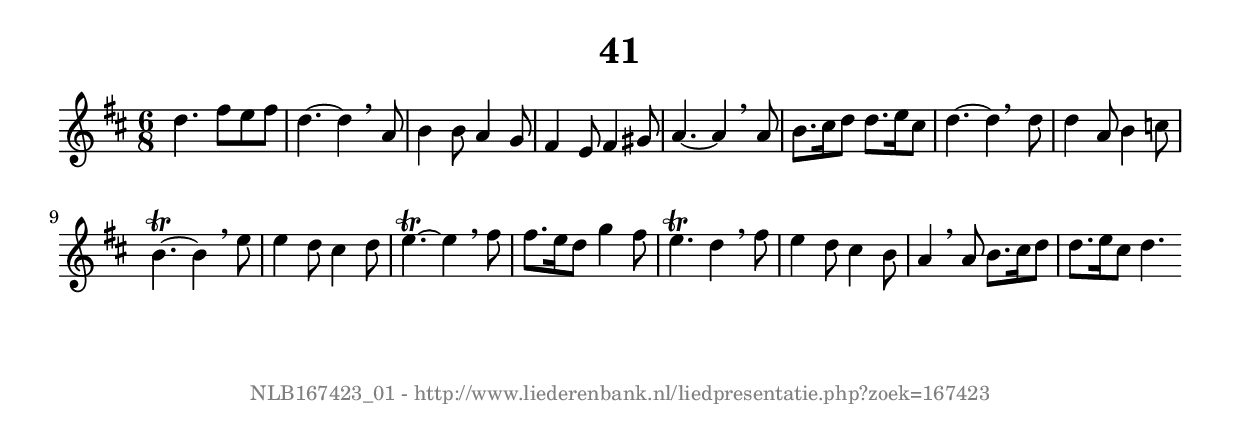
%
% produced by wce2krn 1.64 (7 June 2014)
%
\version"2.16"
#(append! paper-alist '(("long" . (cons (* 210 mm) (* 2000 mm)))))
#(set-default-paper-size "long")
sb = {\breathe}
mBreak = {\breathe }
bBreak = {\breathe }
x = {\once\override NoteHead #'style = #'cross }
gl=\glissando
itime={\override Staff.TimeSignature #'stencil = ##f }
ficta = {\once\set suggestAccidentals = ##t}
fine = {\once\override Score.RehearsalMark #'self-alignment-X = #1 \mark \markup {\italic{Fine}}}
dc = {\once\override Score.RehearsalMark #'self-alignment-X = #1 \mark \markup {\italic{D.C.}}}
dcf = {\once\override Score.RehearsalMark #'self-alignment-X = #1 \mark \markup {\italic{D.C. al Fine}}}
dcc = {\once\override Score.RehearsalMark #'self-alignment-X = #1 \mark \markup {\italic{D.C. al Coda}}}
ds = {\once\override Score.RehearsalMark #'self-alignment-X = #1 \mark \markup {\italic{D.S.}}}
dsf = {\once\override Score.RehearsalMark #'self-alignment-X = #1 \mark \markup {\italic{D.S. al Fine}}}
dsc = {\once\override Score.RehearsalMark #'self-alignment-X = #1 \mark \markup {\italic{D.S. al Coda}}}
pv = {\set Score.repeatCommands = #'((volta "1"))}
sv = {\set Score.repeatCommands = #'((volta "2"))}
tv = {\set Score.repeatCommands = #'((volta "3"))}
qv = {\set Score.repeatCommands = #'((volta "4"))}
xv = {\set Score.repeatCommands = #'((volta #f))}
\header{ tagline = ""
title = "41"
}
\score {{
\key d \major
\relative g'
{
\set melismaBusyProperties = #'()
\time 6/8
\tempo 4=120
\override Score.MetronomeMark #'transparent = ##t
\override Score.RehearsalMark #'break-visibility = #(vector #t #t #f)
d'4. fis8 e fis d4.~ d4 \sb a8 b4 b8 a4 g8 fis4 e8 fis4 gis8 a4.~ a4 \sb a8 b8. cis16 d8 d8. e16 cis8 d4.~ d4 \bar":|:" \bBreak
d8 d4 a8 b4 c8 b4.~\trill b4 \sb e8 e4 d8 cis4 d8 e4.~\trill e4 \mBreak
fis8 fis8. e16 d8 g4 fis8 e4.\trill d4 \sb fis8 e4 d8 cis4 b8 a4 \sb a8 b8. cis16 d8 d8. e16 cis8 d4. \bar ":|:"
 }}
 \midi { }
 \layout {
            indent = 0.0\cm
}
}
\markup { \vspace #0 } \markup { \with-color #grey \fill-line { \center-column { \smaller "NLB167423_01 - http://www.liederenbank.nl/liedpresentatie.php?zoek=167423" } } }
